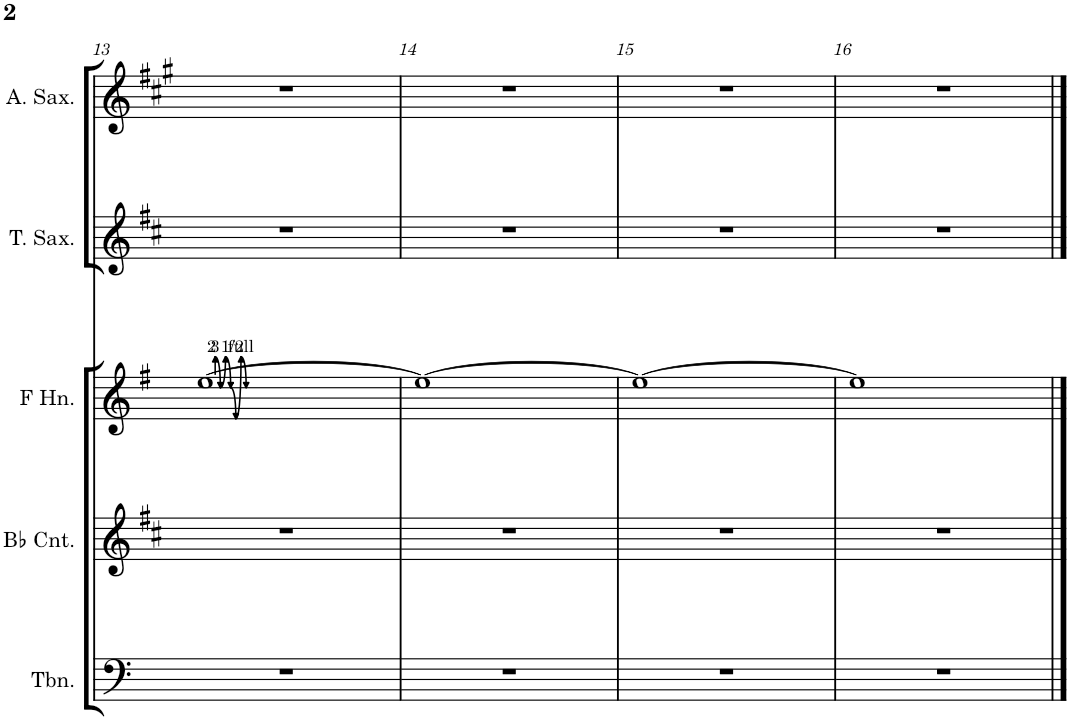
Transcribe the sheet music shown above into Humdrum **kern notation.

**kern	**kern	**kern	**kern	**kern
*part5	*part4	*part3	*part2	*part1
*staff5	*staff4	*staff3	*staff2	*staff1
*I"Trombone	*I"Bb Cornet	*I"Horn in F	*I"Tenor Saxophone	*I"Alto Saxophone
*I'Tbn.	*I'Bb Cnt.	*	*I'T. Sax.	*I'A. Sax.
!!LO:PB:g=z
*clefF4	*clefG2	*clefG2	*clefG2	*clefG2
*	*Trd1c2	*Trd4c7	*Trd8c14	*Trd5c9
*k[]	*k[f#c#]	*k[f#]	*k[f#c#]	*k[f#c#g#]
*M4/4	*M4/4	*M4/4	*M4/4	*M4/4
=13	=13	=13	=13	=13
1r	1r	[1ee	1r	1r
=14	=14	=14	=14	=14
1r	1r	1ee_	1r	1r
=15	=15	=15	=15	=15
1r	1r	1ee_	1r	1r
=16	=16	=16	=16	=16
1r	1r	1ee]	1r	1r
==	==	==	==	==
*-	*-	*-	*-	*-
